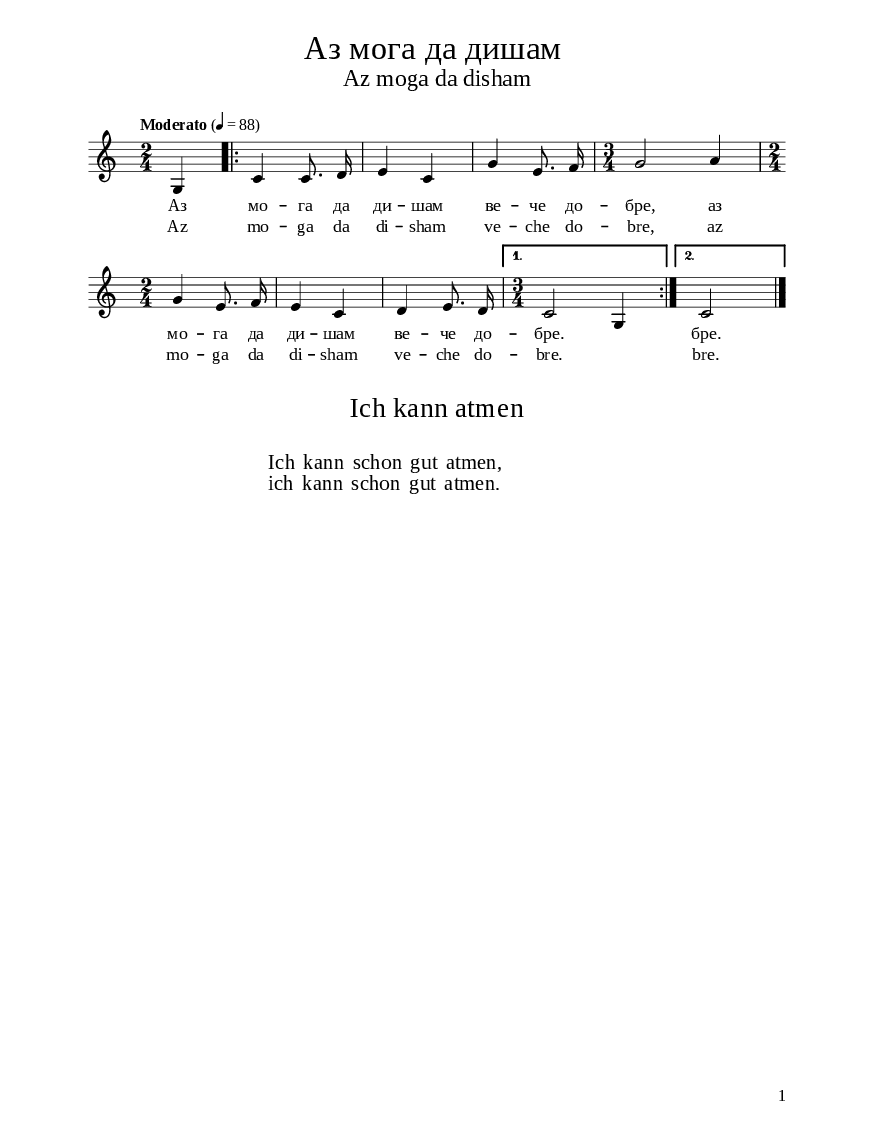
\version "2.24.0"

% include paper part and global functions
\include "include/globals.ily"

\bookpart {
  \label #'ref039
  \tocItem \markup " "
  \include "include/bookpart-paper.ily"
  \score {
    \include "include/score-layout.ily"

    \new Voice \absolute {
      \clef treble
      \key c \major
      \time 2/4
      \tempoFunc "Moderato" 4 "88"
      \autoBeamOff
      \partial 4
      g4 \repeat volta 2 {
        |
        c'4 c'8. d'16 | % 3
        e'4 c'4 | % 4
        g'4 e'8. f'16 | % 5
        \time 3/4  g'2 a'4 |  \break
        \time 2/4  g'4 e'8. f'16 | % 7
        e'4 c'4 | % 8
        d'4 e'8. d'16 | % 9
        \time 3/4
      }
      \alternative {
        {
          c'2 g4 |

        }
        {c'2 \bar "|."  }
      }
    }

    \addlyrics {
      Аз мо -- га
      да ди -- шам ве -- че до -- бре, аз мо -- га
      да ди -- шам ве -- че до -- бре. \skip4 бре.}
      \addlyrics {
        Az mo -- ga
        da di -- sham ve -- che do -- bre, az mo -- ga
        da di -- sham ve -- che do -- bre. \skip4 bre.}

        \header {
          title = \titleFunc "Аз мога да дишам " "Az moga da disham"
        }

        \midi{}

      } % score


    

      % include foreign translation(s) of the song
      \version "2.22.1"

\markup \fill-line { \fontsize #deTitleFontSize "Ich kann atmen" }
\markup \null
\markup \null
\markup \fontsize #deCoupletFontSize {
  \hspace #16
  \override #`(baseline-skip . ,deCoupletBaselineSkip)

  \column {
    \line { " " }

\line { " "Ich kann schon gut atmen, }

\line { " "ich kann schon gut atmen.}

  }
}


    } % bookpart
